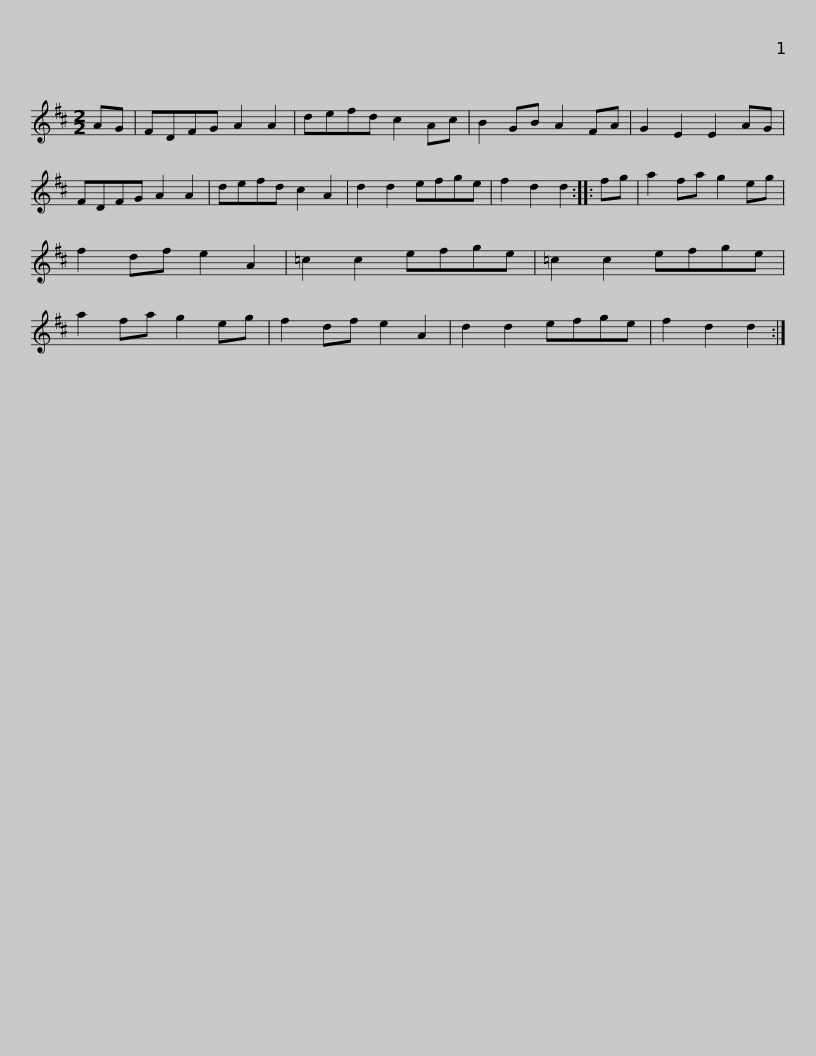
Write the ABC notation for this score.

X:1
L:1/8
M:2/2
I:linebreak $
K:D
V:1 treble
V:1
 AG | FDFG A2 A2 | defd c2 Ac | B2 GB A2 FA | G2 E2 E2 AG | %5
 FDFG A2 A2 | defd c2 A2 |$ d2 d2 efge | f2 d2 d2 :: fg | %10
 a2 fa g2 eg | f2 df e2 A2 | =c2 c2 efge | =c2 c2 efge | a2 fa g2 eg |$ %15
 f2 df e2 A2 | d2 d2 efge | f2 d2 d2 :| %18
